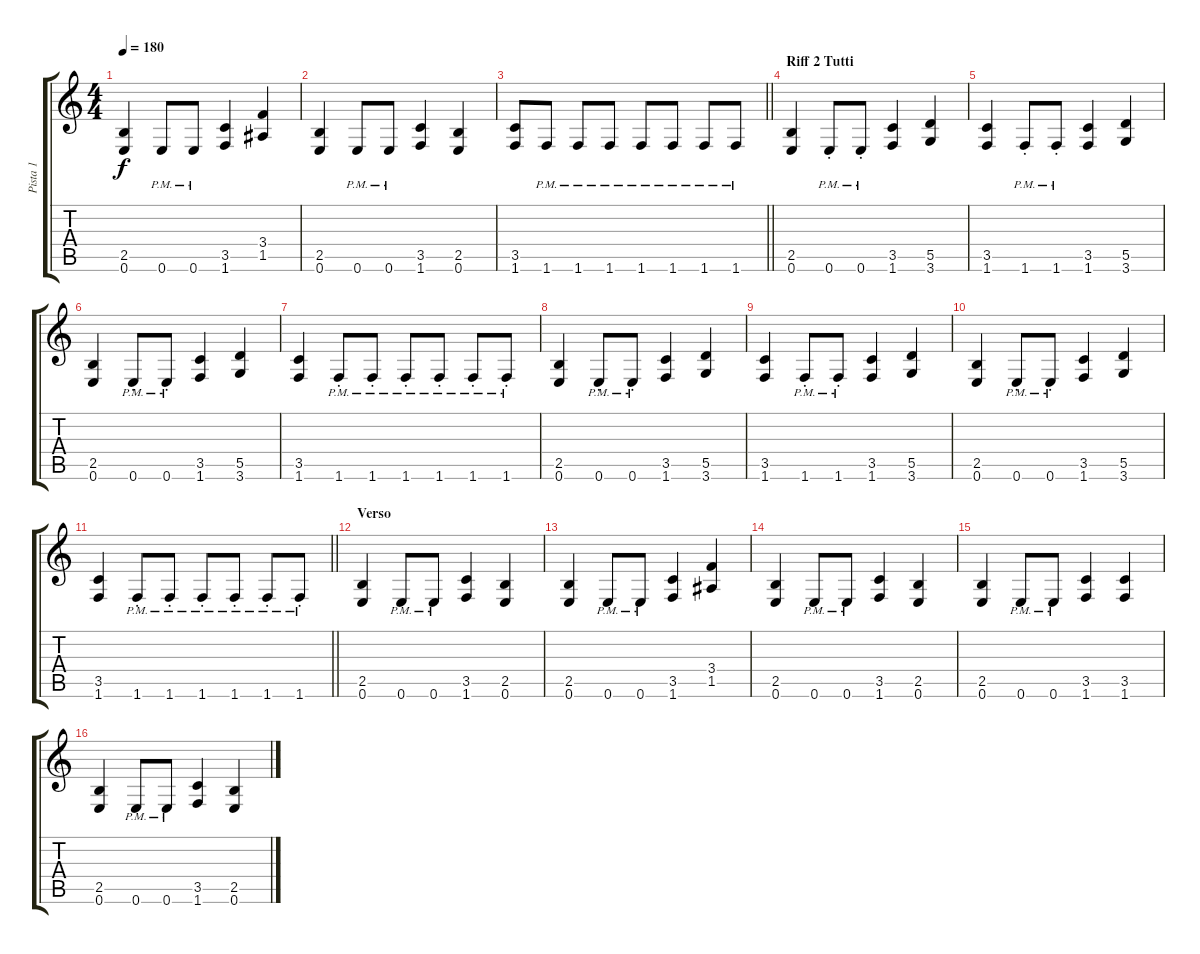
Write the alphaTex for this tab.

\track ("Pista 1" "Pista 1") {instrument distortionguitar}
\staff {score tabs}
\tuning (E4 B3 G3 D3 A2 E2) {hide}
\ts (4 4)
\tempo 180
\clef g2
\ks c
(2.5 0.6).4{dy f} 0.6{pm}.8 0.6{pm}.8 (3.5 1.6).4 (3.4 1.5).4 |
(2.5 0.6).4 0.6{pm}.8 0.6{pm}.8 (3.5 1.6).4 (2.5 0.6).4 |
\barLineRight lightlight
(3.5 1.6).8 1.6{pm}.8 1.6{pm}.8 1.6{pm}.8 1.6{pm}.8 1.6{pm}.8 1.6{pm}.8 1.6{pm}.8 |
\section ("" "Riff 2 Tutti")
(2.5 0.6).4 0.6{pm st}.8 0.6{pm st}.8 (3.5 1.6).4 (5.5 3.6).4 |
(3.5 1.6).4 1.6{pm st}.8 1.6{pm st}.8 (3.5 1.6).4 (5.5 3.6).4 |
(2.5 0.6).4 0.6{pm st}.8 0.6{pm st}.8 (3.5 1.6).4 (5.5 3.6).4 |
(3.5 1.6).4 1.6{pm st}.8 1.6{pm st}.8 1.6{pm st}.8 1.6{pm st}.8 1.6{pm st}.8 1.6{pm st}.8 |
(2.5 0.6).4 0.6{pm st}.8 0.6{pm st}.8 (3.5 1.6).4 (5.5 3.6).4 |
(3.5 1.6).4 1.6{pm st}.8 1.6{pm st}.8 (3.5 1.6).4 (5.5 3.6).4 |
(2.5 0.6).4 0.6{pm st}.8 0.6{pm st}.8 (3.5 1.6).4 (5.5 3.6).4 |
\barLineRight lightlight
(3.5 1.6).4 1.6{pm st}.8 1.6{pm st}.8 1.6{pm st}.8 1.6{pm st}.8 1.6{pm st}.8 1.6{pm st}.8 |
\section ("" "Verso")
(2.5 0.6).4 0.6{pm}.8 0.6{pm}.8 (3.5 1.6).4 (2.5 0.6).4 |
(2.5 0.6).4 0.6{pm}.8 0.6{pm}.8 (3.5 1.6).4 (3.4 1.5).4 |
(2.5 0.6).4 0.6{pm}.8 0.6{pm}.8 (3.5 1.6).4 (2.5 0.6).4 |
(2.5 0.6).4 0.6{pm}.8 0.6{pm}.8 (3.5 1.6).4 (3.5 1.6).4 |
(2.5 0.6).4 0.6{pm}.8 0.6{pm}.8 (3.5 1.6).4 (2.5 0.6).4
